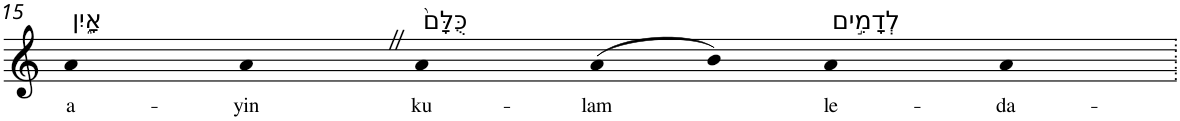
**kern	**text
*part1	*part1
*staff1	*staff1
*I"Piano	*
*I'Pno	*
!!LO:PB:g=z
*clefG2	*
*k[]	*
=15	=15
!LO:TX:a:t=אָ֑יִן	!
!	!LO:LY:b
4a	a-
!	!LO:LY:b
4aZ	-yin
!LO:TX:a:t=כֻּלָּם֙	!
!	!LO:LY:b
4a	ku-
!	!LO:LY:b
(>8a	-lam
8b)	.
!LO:TX:a:t=לְדָמִ֣ים	!
!	!LO:LY:b
4a	le-
!	!LO:LY:b
4a	-da-
=.	=.
*-	*-
